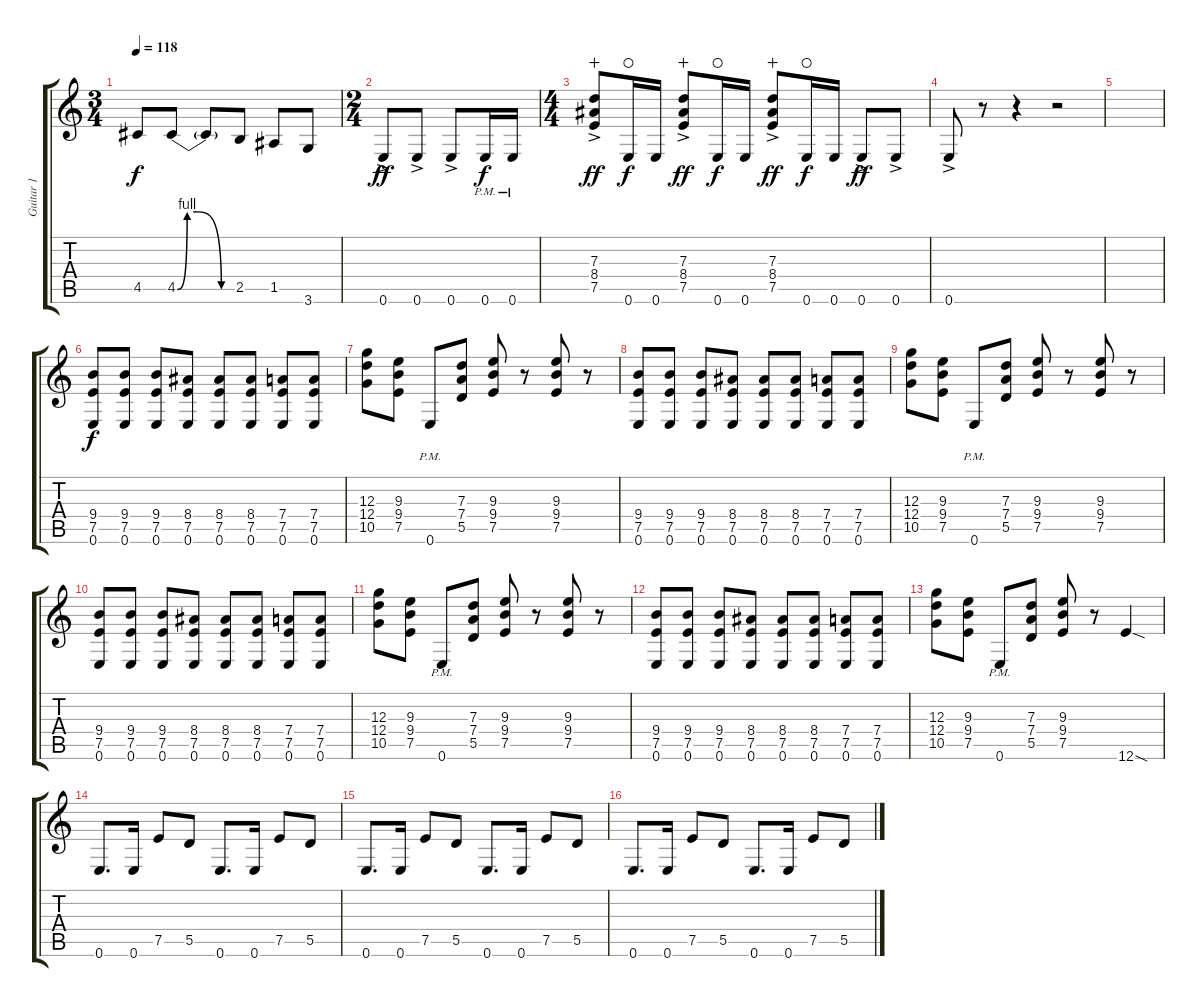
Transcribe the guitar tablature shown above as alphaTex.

\track ("Guitar 1" "Guitar 1") {instrument distortionguitar}
\staff {score tabs}
\tuning (E4 B3 G3 D3 A2 E2) {hide}
\ts (3 4)
\tempo 118
\clef g2
\ks c
4.5.8{dy f} 4.5{be (custom 0 0 10 4 20 4 45 0 60 0)}.8 4.5{t}.8 2.5.8 1.5.8 3.6.8 |
\ts (2 4)
0.6{ac}.8{dy ff} 0.6{ac}.8 0.6{ac}.8 0.6{pm}.16{dy f} 0.6{pm}.16 |
\ts (4 4)
(7.3{ac} 8.4{ac} 7.5{ac}).8{dy ff wahc} 0.6.16{dy f waho} 0.6.16 (7.3{ac} 8.4{ac} 7.5{ac}).8{dy ff wahc} 0.6.16{dy f waho} 0.6.16 (7.3{ac} 8.4{ac} 7.5{ac}).8{dy ff wahc} 0.6.16{dy f waho} 0.6.16 0.6{ac}.8{dy ff} 0.6{ac}.8 |
0.6{ac}.8 r.8 r.4 r.2 |
|
(9.4 7.5 0.6).8{dy f} (9.4 7.5 0.6).8 (9.4 7.5 0.6).8 (8.4 7.5 0.6).8 (8.4 7.5 0.6).8 (8.4 7.5 0.6).8 (7.4 7.5 0.6).8 (7.4 7.5 0.6).8 |
(12.3 12.4 10.5).8 (9.3 9.4 7.5).8 0.6{pm}.8 (7.3 7.4 5.5).8 (9.3 9.4 7.5).8 r.8 (9.3 9.4 7.5).8 r.8 |
(9.4 7.5 0.6).8 (9.4 7.5 0.6).8 (9.4 7.5 0.6).8 (8.4 7.5 0.6).8 (8.4 7.5 0.6).8 (8.4 7.5 0.6).8 (7.4 7.5 0.6).8 (7.4 7.5 0.6).8 |
(12.3 12.4 10.5).8 (9.3 9.4 7.5).8 0.6{pm}.8 (7.3 7.4 5.5).8 (9.3 9.4 7.5).8 r.8 (9.3 9.4 7.5).8 r.8 |
(9.4 7.5 0.6).8 (9.4 7.5 0.6).8 (9.4 7.5 0.6).8 (8.4 7.5 0.6).8 (8.4 7.5 0.6).8 (8.4 7.5 0.6).8 (7.4 7.5 0.6).8 (7.4 7.5 0.6).8 |
(12.3 12.4 10.5).8 (9.3 9.4 7.5).8 0.6{pm}.8 (7.3 7.4 5.5).8 (9.3 9.4 7.5).8 r.8 (9.3 9.4 7.5).8 r.8 |
(9.4 7.5 0.6).8 (9.4 7.5 0.6).8 (9.4 7.5 0.6).8 (8.4 7.5 0.6).8 (8.4 7.5 0.6).8 (8.4 7.5 0.6).8 (7.4 7.5 0.6).8 (7.4 7.5 0.6).8 |
(12.3 12.4 10.5).8 (9.3 9.4 7.5).8 0.6{pm}.8 (7.3 7.4 5.5).8 (9.3 9.4 7.5).8 r.8 12.6{sod}.4 |
0.6.8{d} 0.6.16 7.5.8 5.5.8 0.6.8{d} 0.6.16 7.5.8 5.5.8 |
0.6.8{d} 0.6.16 7.5.8 5.5.8 0.6.8{d} 0.6.16 7.5.8 5.5.8 |
0.6.8{d} 0.6.16 7.5.8 5.5.8 0.6.8{d} 0.6.16 7.5.8 5.5.8
